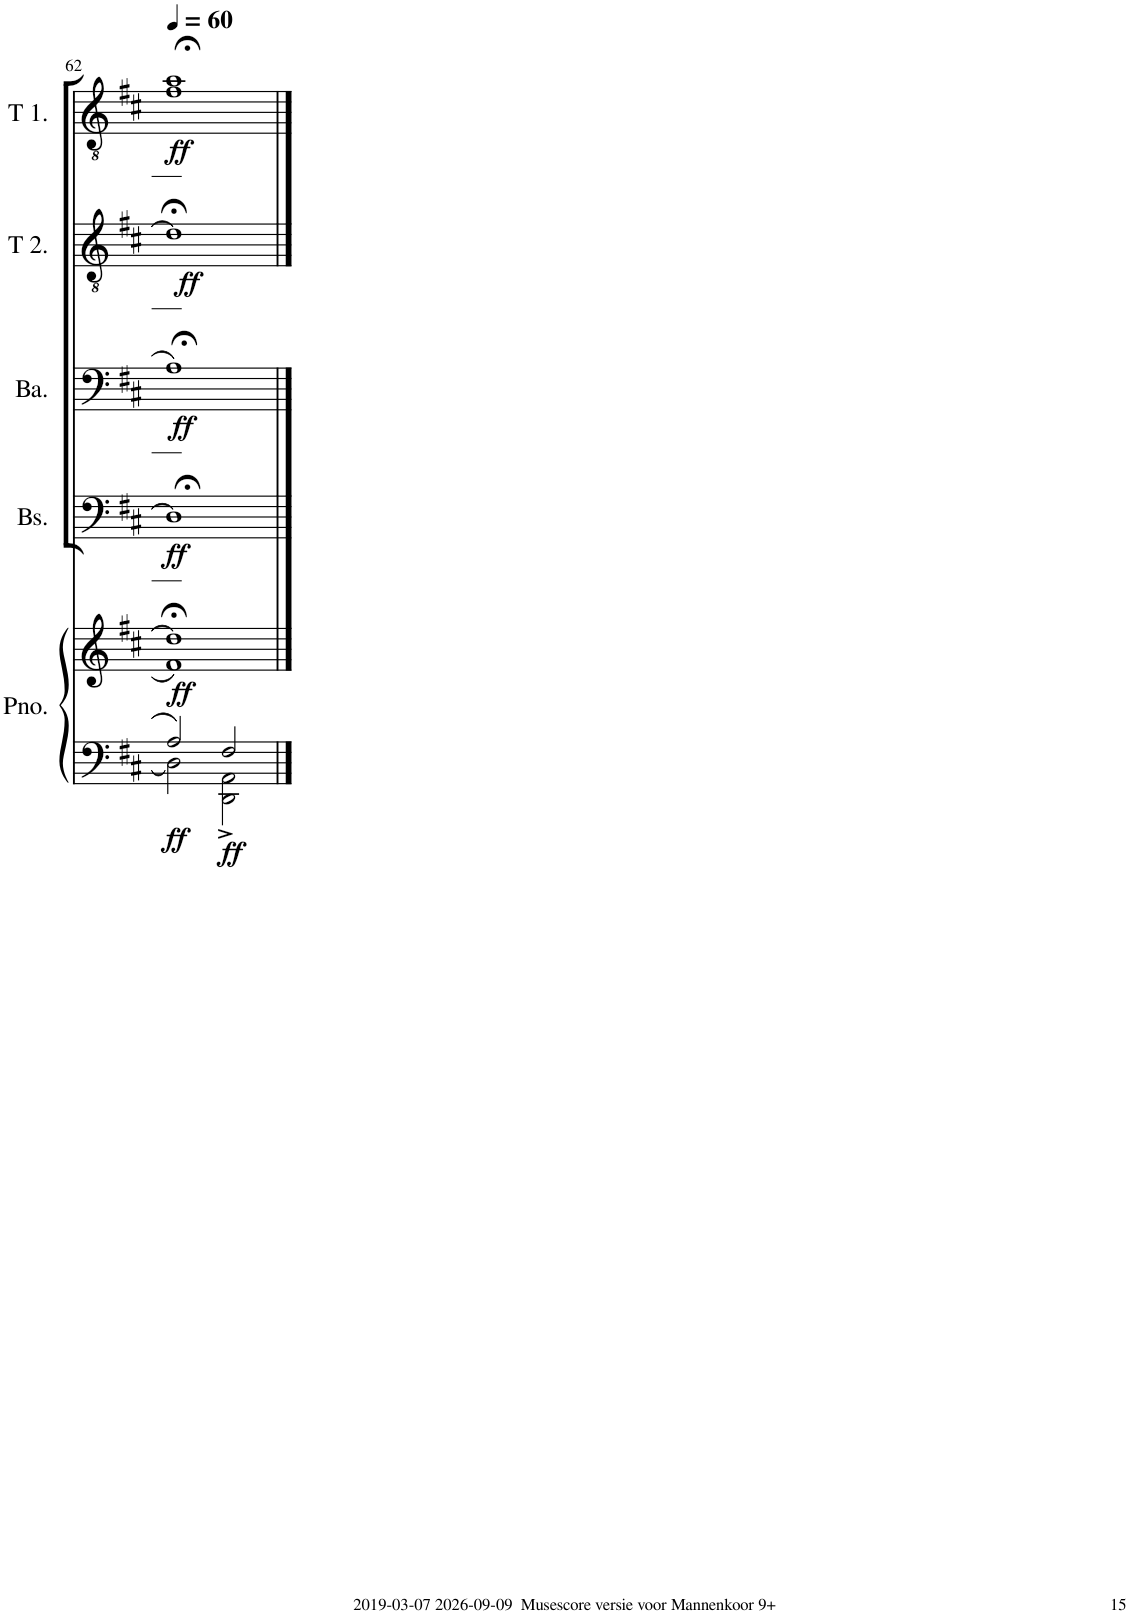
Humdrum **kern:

**kern	**kern	**dynam	**kern	**dynam	**kern	**dynam	**kern	**dynam	**kern	**dynam
*part5	*part5	*part5	*part4	*part4	*part3	*part3	*part2	*part2	*part1	*part1
*staff6	*staff5	*staff5/6	*staff4	*staff4	*staff3	*staff3	*staff2	*staff2	*staff1	*staff1
*I"Piano	*	*	*I"Bas	*	*I"Bariton	*	*I"Tenor 2.	*	*I"Tenor 1.	*
*I'Pno.	*	*	*I'Bs.	*	*I'Ba.	*	*I'T 2.	*	*I'T 1.	*
!!LO:PB:g=z
*clefF4	*clefG2	*	*clefF4	*	*clefF4	*	*clefG2	*	*clefG2	*
*k[f#c#]	*k[f#c#]	*	*k[f#c#]	*	*k[f#c#]	*	*k[f#c#]	*	*k[f#c#]	*
=62	=62	=62	=62	=62	=62	=62	=62	=62	=62	=62
*^	*^	*	*	*	*	*	*	*	*	*
!	!	!	!	!LO:DY:b=2	!	!	!	!	!	!	!	!
!	!	!	!	!LO:DY:n=1:b	!	!LO:DY:b	!	!LO:DY:b	!	!LO:DY:b	!	!LO:DY:b
2A/	2D\]	1dd;<]	1f#	ff ff	1D;<]	ff	1A;<	ff	1d;<]	ff	1f#;< 1a;<	ff
!	!	!	!	!LO:DY:n=2:b=2	!	!	!	!	!	!	!	!
2F#/	2DD\^ 2AA\^	.	.	ff	.	.	.	.	.	.	.	.
*v	*v	*	*	*	*	*	*	*	*	*	*	*
*	*v	*v	*	*	*	*	*	*	*	*	*
==	==	==	==	==	==	==	==	==	==	==
*-	*-	*-	*-	*-	*-	*-	*-	*-	*-	*-
